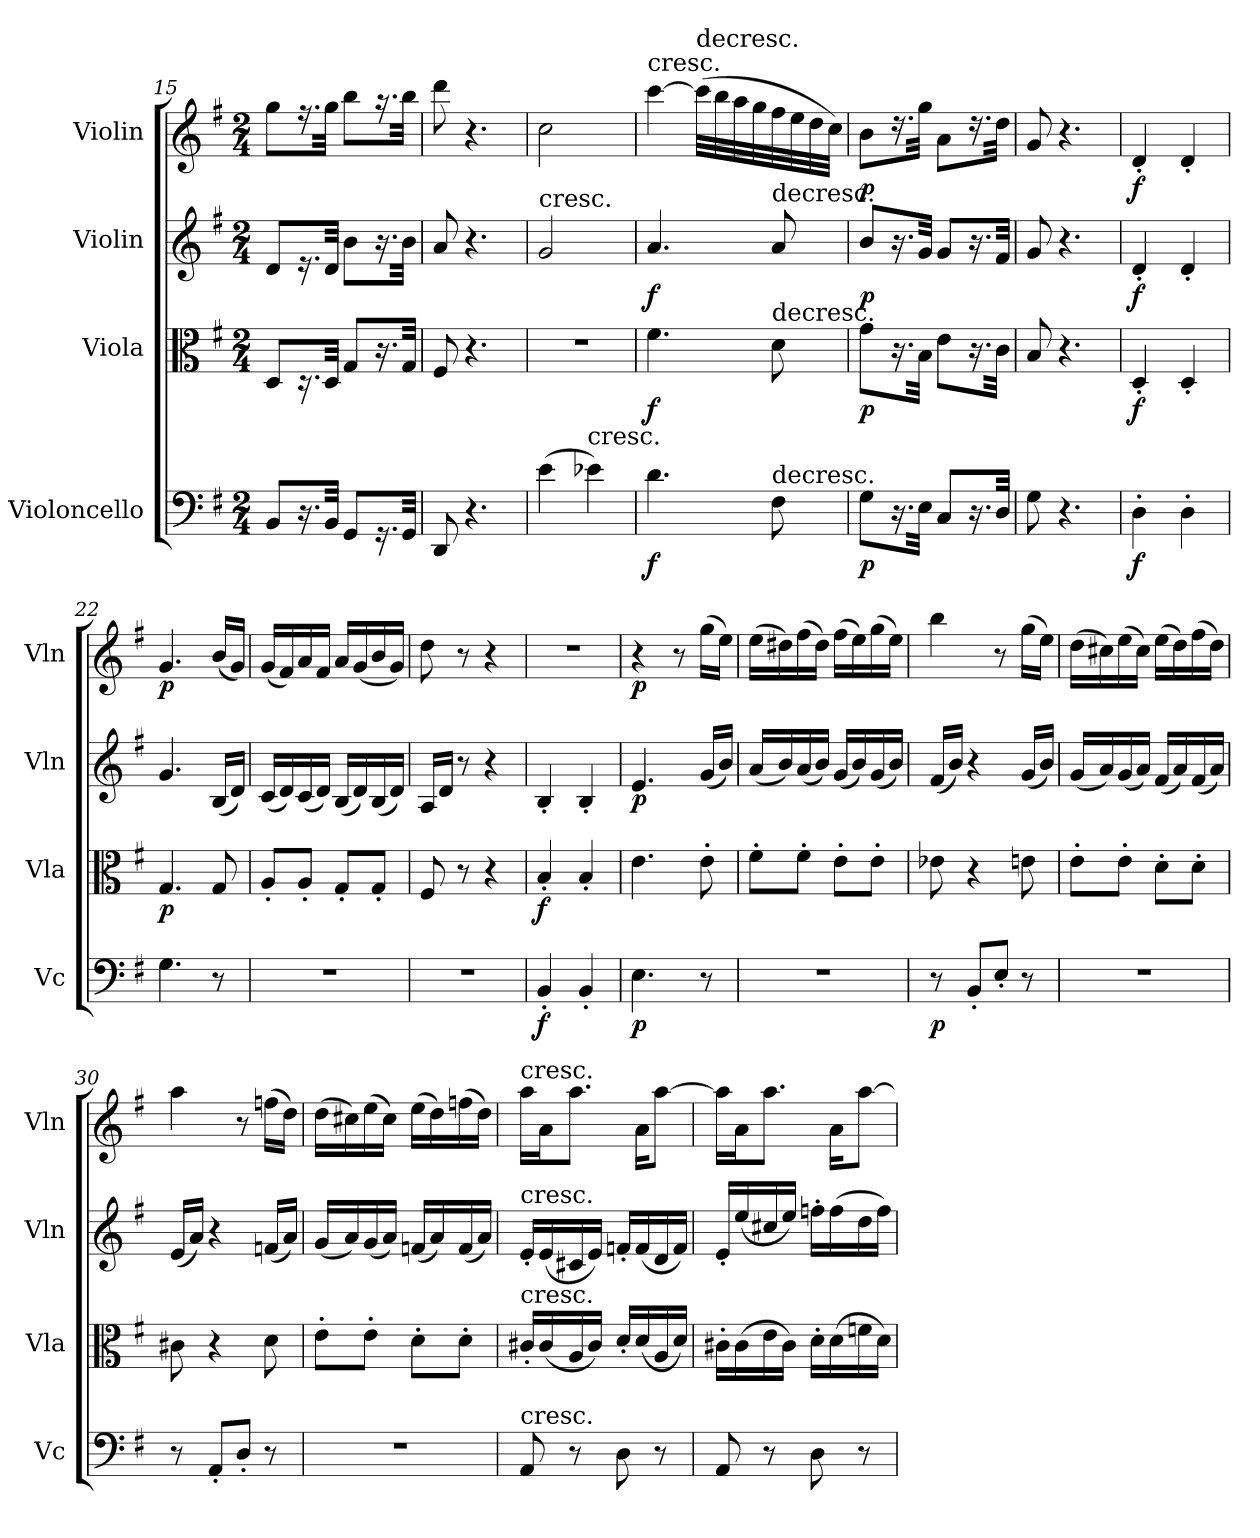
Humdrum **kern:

**kern	**dynam	**kern	**dynam	**kern	**dynam	**kern	**dynam
*part4	*part4	*part3	*part3	*part2	*part2	*part1	*part1
*staff4	*staff4	*staff3	*staff3	*staff2	*staff2	*staff1	*staff1
*I"Violoncello	*	*I"Viola	*	*I"Violin	*	*I"Violin	*
*I'Vc	*	*I'Vla	*	*I'Vln	*	*I'Vln	*
*clefF4	*	*clefC3	*	*clefG2	*	*clefG2	*
*k[f#]	*	*k[f#]	*	*k[f#]	*	*k[f#]	*
*G:	*	*G:	*	*G:	*	*G:	*
*M2/4	*	*M2/4	*	*M2/4	*	*M2/4	*
=15	=15	=15	=15	=15	=15	=15	=15
8BB/L	.	8D/L	.	8d/L	.	8gg\L	.
16.r	.	16.r	.	16.r	.	16.r	.
32BB/Jkk	.	32D/Jkk	.	32d/Jkk	.	32gg\Jkk	.
8GG/L	.	8G/L	.	8b\L	.	8bb\L	.
16.r	.	16.r	.	16.r	.	16.r	.
32GG/Jkk	.	32G/Jkk	.	32b\Jkk	.	32bb\Jkk	.
=16	=16	=16	=16	=16	=16	=16	=16
8DD/	.	8F#/	.	8a/	.	8ddd\	.
4.r	.	4.r	.	4.r	.	4.r	.
=17	=17	=17	=17	=17	=17	=17	=17
!	!	!	!	!LO:TX:t=cresc.	!	!	!
(4e\	.	2r	.	2g/	.	2cc\	.
!LO:TX:t=cresc.	!	!	!	!	!	!	!
4e-X\)	.	.	.	.	.	.	.
=18	=18	=18	=18	=18	=18	=18	=18
!	!	!	!	!	!	!LO:TX:t=cresc.	!
4.d\	f	4.f#\	f	4.a/	f	[4ccc\	.
!	!	!	!	!	!	!LO:TX:t=decresc.	!
.	.	.	.	.	.	(32ccc\LLL]	.
.	.	.	.	.	.	32bb\	.
.	.	.	.	.	.	32aa\	.
.	.	.	.	.	.	32gg\	.
!	!	!	!	!LO:TX:t=decresc.	!	!	!
!	!	!LO:TX:t=decresc.	!	!	!	!	!
!LO:TX:t=decresc.	!	!	!	!	!	!	!
8F#\	.	8d\	.	8a/	.	32ff#\	.
.	.	.	.	.	.	32ee\	.
.	.	.	.	.	.	32dd\	.
.	.	.	.	.	.	32cc\JJJ)	.
=19	=19	=19	=19	=19	=19	=19	=19
8G\L	p	8g\L	p	8b/L	p	8b\L	p
16.r	.	16.r	.	16.r	.	16.r	.
32E\Jkk	.	32B\Jkk	.	32g/Jkk	.	32gg\Jkk	.
8C/L	.	8e\L	.	8g/L	.	8a\L	.
16.r	.	16.r	.	16.r	.	16.r	.
32D/Jkk	.	32c\Jkk	.	32f#/Jkk	.	32dd\Jkk	.
=20	=20	=20	=20	=20	=20	=20	=20
8G\	.	8B/	.	8g/	.	8g/	.
4.r	.	4.r	.	4.r	.	4.r	.
=21	=21	=21	=21	=21	=21	=21	=21
4D'\	f	4D'/	f	4d'/	f	4d'/	f
4D'\	.	4D'/	.	4d'/	.	4d'/	.
=22	=22	=22	=22	=22	=22	=22	=22
4.G\	.	4.G/	p	4.g/	.	4.g/	p
8r	.	8G/	.	(16B/LL	.	(16b/LL	.
.	.	.	.	16d/JJ)	.	16g/JJ)	.
=23	=23	=23	=23	=23	=23	=23	=23
2r	.	8A'/L	.	(16c/LL	.	(16g/LL	.
.	.	.	.	16d/)	.	16f#/)	.
.	.	8A'/J	.	(16c/	.	16a/	.
.	.	.	.	16d/JJ)	.	16f#/JJ	.
.	.	8G'/L	.	(16B/LL	.	16a/LL	.
.	.	.	.	16d/)	.	(16g/	.
.	.	8G'/J	.	(16B/	.	16b/	.
.	.	.	.	16d/JJ)	.	16g/JJ)	.
=24	=24	=24	=24	=24	=24	=24	=24
2r	.	8F#/	.	16A/LL	.	8dd\	.
.	.	.	.	16d/JJ	.	.	.
.	.	8r	.	8r	.	8r	.
.	.	4r	.	4r	.	4r	.
=25	=25	=25	=25	=25	=25	=25	=25
4BB'/	f	4B'/	f	4B'/	.	2r	.
4BB'/	.	4B'/	.	4B'/	.	.	.
=26	=26	=26	=26	=26	=26	=26	=26
4.E\	p	4.e\	.	4.e/	p	4r	p
.	.	.	.	.	.	8r	.
8r	.	8e'\	.	(16g/LL	.	(16gg\LL	.
.	.	.	.	16b/JJ)	.	16ee\JJ)	.
=27	=27	=27	=27	=27	=27	=27	=27
2r	.	8f#'\L	.	(16a/LL	.	(16ee\LL	.
.	.	.	.	16b/)	.	16dd#X\)	.
.	.	8f#'\J	.	(16a/	.	(16ff#\	.
.	.	.	.	16b/JJ)	.	16dd#\JJ)	.
.	.	8e'\L	.	(16g/LL	.	(16ff#\LL	.
.	.	.	.	16b/)	.	16ee\)	.
.	.	8e'\J	.	(16g/	.	(16gg\	.
.	.	.	.	16b/JJ)	.	16ee\JJ)	.
=28	=28	=28	=28	=28	=28	=28	=28
8r	p	8e-X\	.	(16f#/LL	.	4bb\	.
.	.	.	.	16b/JJ)	.	.	.
8BB'/L	.	4r	.	4r	.	.	.
8E'/J	.	.	.	.	.	8r	.
8r	.	8en\	.	(16g/LL	.	(16gg\LL	.
.	.	.	.	16b/JJ)	.	16ee\JJ)	.
=29	=29	=29	=29	=29	=29	=29	=29
2r	.	8e'\L	.	(16g/LL	.	(16dd\LL	.
.	.	.	.	16a/)	.	16cc#X\)	.
.	.	8e'\J	.	(16g/	.	(16ee\	.
.	.	.	.	16a/JJ)	.	16cc#\JJ)	.
.	.	8d'\L	.	(16f#/LL	.	(16ee\LL	.
.	.	.	.	16a/)	.	16dd\)	.
.	.	8d'\J	.	(16f#/	.	(16ff#\	.
.	.	.	.	16a/JJ)	.	16dd\JJ)	.
=30	=30	=30	=30	=30	=30	=30	=30
8r	.	8c#X\	.	(16e/LL	.	4aa\	.
.	.	.	.	16a/JJ)	.	.	.
8AA'/L	.	4r	.	4r	.	.	.
8D'/J	.	.	.	.	.	8r	.
8r	.	8d\	.	(16fn/LL	.	(16ffn\LL	.
.	.	.	.	16a/JJ)	.	16dd\JJ)	.
=31	=31	=31	=31	=31	=31	=31	=31
2r	.	8e'\L	.	(16g/LL	.	(16dd\LL	.
.	.	.	.	16a/)	.	16cc#X\)	.
.	.	8e'\J	.	(16g/	.	(16ee\	.
.	.	.	.	16a/JJ)	.	16cc#\JJ)	.
.	.	8d'\L	.	(16fn/LL	.	(16ee\LL	.
.	.	.	.	16a/)	.	16dd\)	.
.	.	8d'\J	.	(16f/	.	(16ffn\	.
.	.	.	.	16a/JJ)	.	16dd\JJ)	.
=32	=32	=32	=32	=32	=32	=32	=32
!	!	!	!	!	!	!LO:TX:t=cresc.	!
!	!	!	!	!LO:TX:t=cresc.	!	!	!
!	!	!LO:TX:t=cresc.	!	!	!	!	!
!LO:TX:t=cresc.	!	!	!	!	!	!	!
8AA/	.	16c#X'/LL	.	16e'/LL	.	16aa\LL	.
.	.	(16c#/	.	(16e/	.	16a\J	.
8r	.	16A/	.	16c#X/	.	8.aa\J	.
.	.	16c#/JJ)	.	16e/JJ)	.	.	.
8D\	.	16d'/LL	.	16fn'/LL	.	.	.
.	.	(16d/	.	(16f/	.	16a\KL	.
8r	.	16A/	.	16d/	.	[8aa\J	.
.	.	16d/JJ)	.	16f/JJ)	.	.	.
=33	=33	=33	=33	=33	=33	=33	=33
8AA/	.	16c#X'\LL	.	16e'/LL	.	16aa\LL]	.
.	.	(16c#\	.	(16ee/	.	16a\J	.
8r	.	16e\	.	16cc#X/	.	8.aa\J	.
.	.	16c#\JJ)	.	16ee/JJ)	.	.	.
8D\	.	16d'\LL	.	16ffn'\LL	.	.	.
.	.	(16d\	.	(16ff\	.	16a\KL	.
8r	.	16fn\	.	16dd\	.	[8aa\J	.
.	.	16d\JJ)	.	16ff\JJ)	.	.	.
=	=	=	=	=	=	=	=
*-	*-	*-	*-	*-	*-	*-	*-
